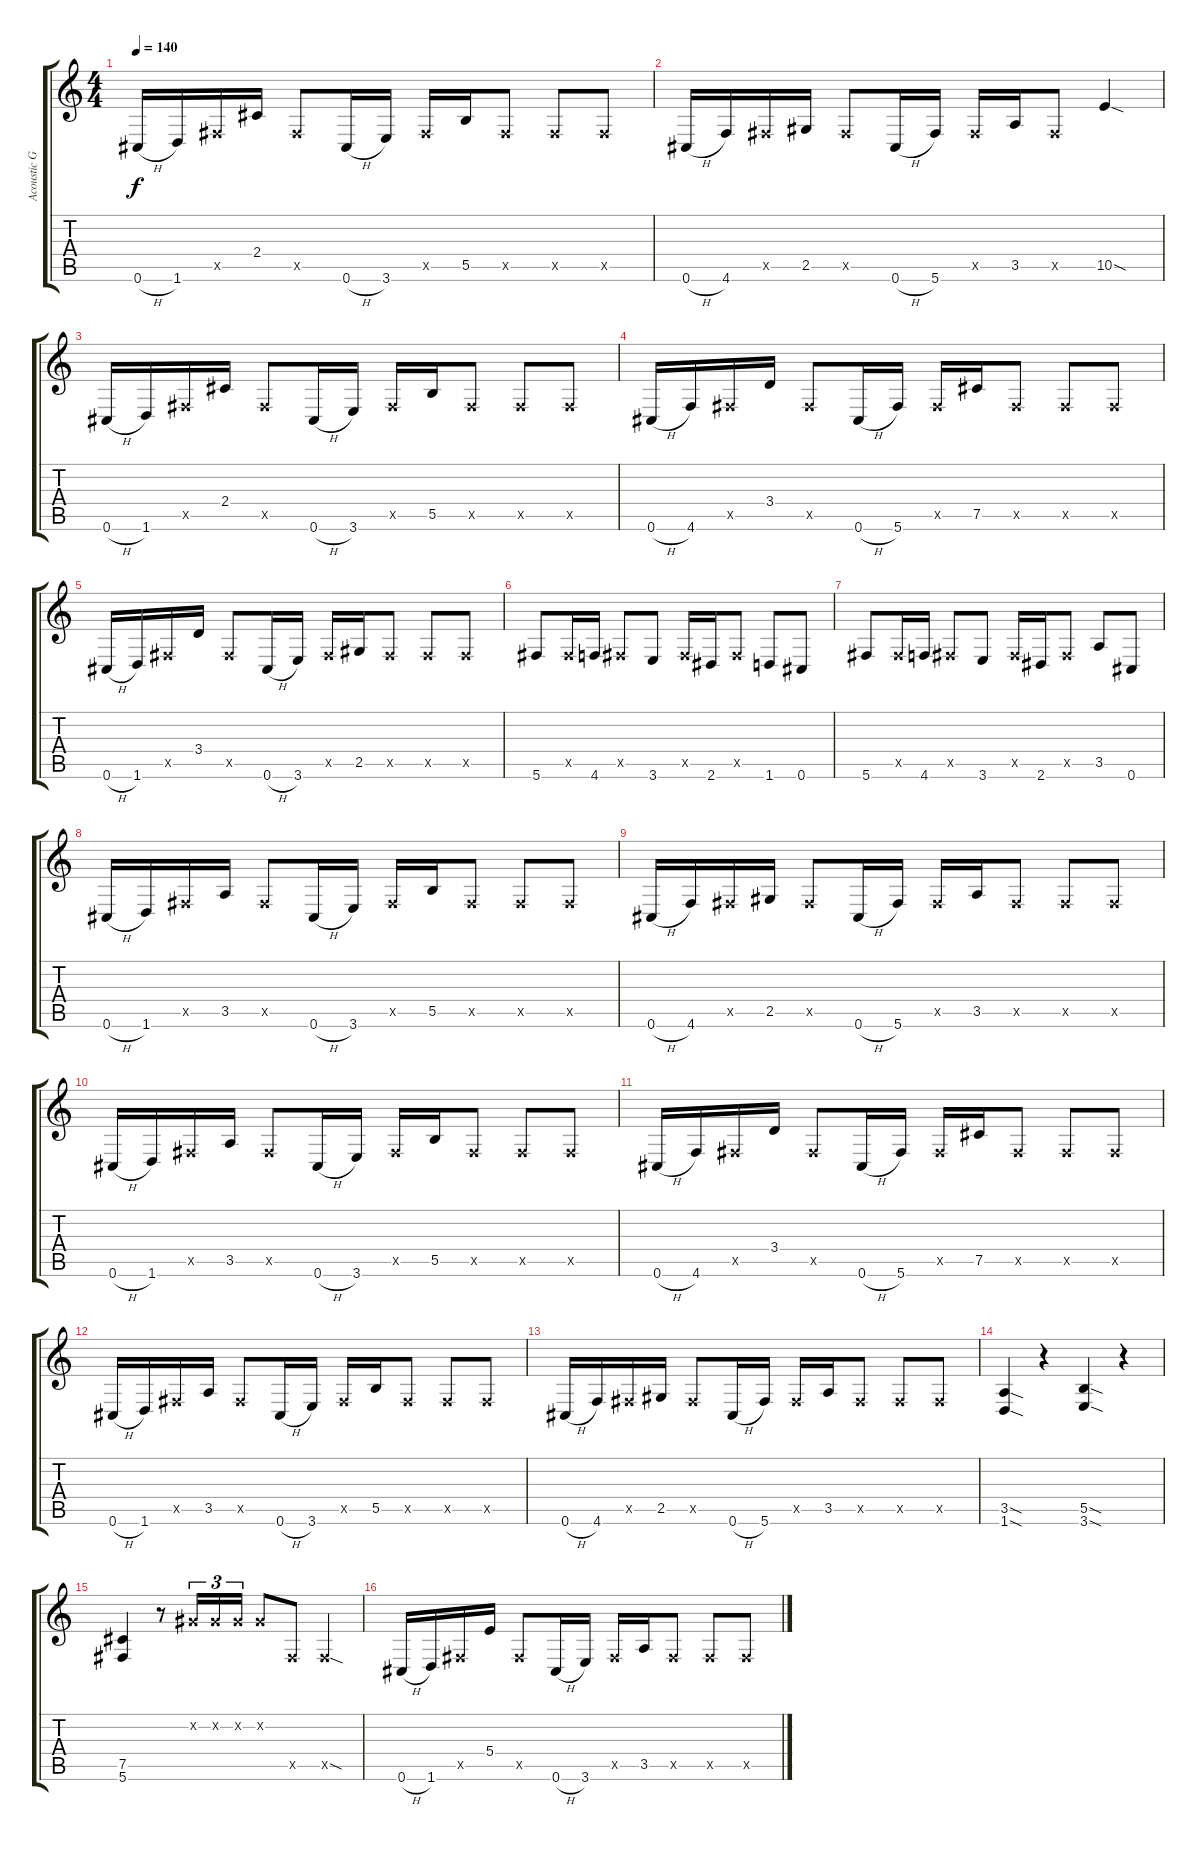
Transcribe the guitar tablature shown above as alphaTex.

\track ("Acoustic Guitar 2" "Acoustic G") {instrument acousticguitarsteel}
\staff {score tabs}
\tuning (Db4 Ab3 E3 B2 Gb2 Db2) {hide}
\ts (4 4)
\tempo 140
\clef g2
\ks c
0.6{h}.16{dy f} 1.6.16 0.5{x}.16 2.4.16 0.5{x}.8 0.6{h}.16 3.6.16 0.5{x}.16 5.5.16 0.5{x}.8 0.5{x}.8 0.5{x}.8 |
0.6{h}.16 4.6.16 0.5{x}.16 2.5.16 0.5{x}.8 0.6{h}.16 5.6.16 0.5{x}.16 3.5.16 0.5{x}.8 10.5{sod}.4 |
0.6{h}.16 1.6.16 0.5{x}.16 2.4.16 0.5{x}.8 0.6{h}.16 3.6.16 0.5{x}.16 5.5.16 0.5{x}.8 0.5{x}.8 0.5{x}.8 |
0.6{h}.16 4.6.16 0.5{x}.16 3.4.16 0.5{x}.8 0.6{h}.16 5.6.16 0.5{x}.16 7.5.16 0.5{x}.8 0.5{x}.8 0.5{x}.8 |
0.6{h}.16 1.6.16 0.5{x}.16 3.4.16 0.5{x}.8 0.6{h}.16 3.6.16 0.5{x}.16 2.5.16 0.5{x}.8 0.5{x}.8 0.5{x}.8 |
5.6.8 0.5{x}.16 4.6.16 0.5{x}.8 3.6.8 0.5{x}.16 2.6.16 0.5{x}.8 1.6.8 0.6.8 |
5.6.8 0.5{x}.16 4.6.16 0.5{x}.8 3.6.8 0.5{x}.16 2.6.16 0.5{x}.8 3.5.8 0.6.8 |
0.6{h}.16 1.6.16 0.5{x}.16 3.5.16 0.5{x}.8 0.6{h}.16 3.6.16 0.5{x}.16 5.5.16 0.5{x}.8 0.5{x}.8 0.5{x}.8 |
0.6{h}.16 4.6.16 0.5{x}.16 2.5.16 0.5{x}.8 0.6{h}.16 5.6.16 0.5{x}.16 3.5.16 0.5{x}.8 0.5{x}.8 0.5{x}.8 |
0.6{h}.16 1.6.16 0.5{x}.16 3.5.16 0.5{x}.8 0.6{h}.16 3.6.16 0.5{x}.16 5.5.16 0.5{x}.8 0.5{x}.8 0.5{x}.8 |
0.6{h}.16 4.6.16 0.5{x}.16 3.4.16 0.5{x}.8 0.6{h}.16 5.6.16 0.5{x}.16 7.5.16 0.5{x}.8 0.5{x}.8 0.5{x}.8 |
0.6{h}.16 1.6.16 0.5{x}.16 3.5.16 0.5{x}.8 0.6{h}.16 3.6.16 0.5{x}.16 5.5.16 0.5{x}.8 0.5{x}.8 0.5{x}.8 |
0.6{h}.16 4.6.16 0.5{x}.16 2.5.16 0.5{x}.8 0.6{h}.16 5.6.16 0.5{x}.16 3.5.16 0.5{x}.8 0.5{x}.8 0.5{x}.8 |
(3.5{sod} 1.6{sod}).4 r.4 (5.5{sod} 3.6{sod}).4 r.4 |
(7.5 5.6).4 r.8 0.2{x}.16{tu (3 2)} 0.2{x}.16{tu (3 2)} 0.2{x}.16{tu (3 2)} 0.2{x}.8 0.5{x}.8 0.5{sod x}.4 |
0.6{h}.16 1.6.16 0.5{x}.16 5.4.16 0.5{x}.8 0.6{h}.16 3.6.16 0.5{x}.16 3.5.16 0.5{x}.8 0.5{x}.8 0.5{x}.8
